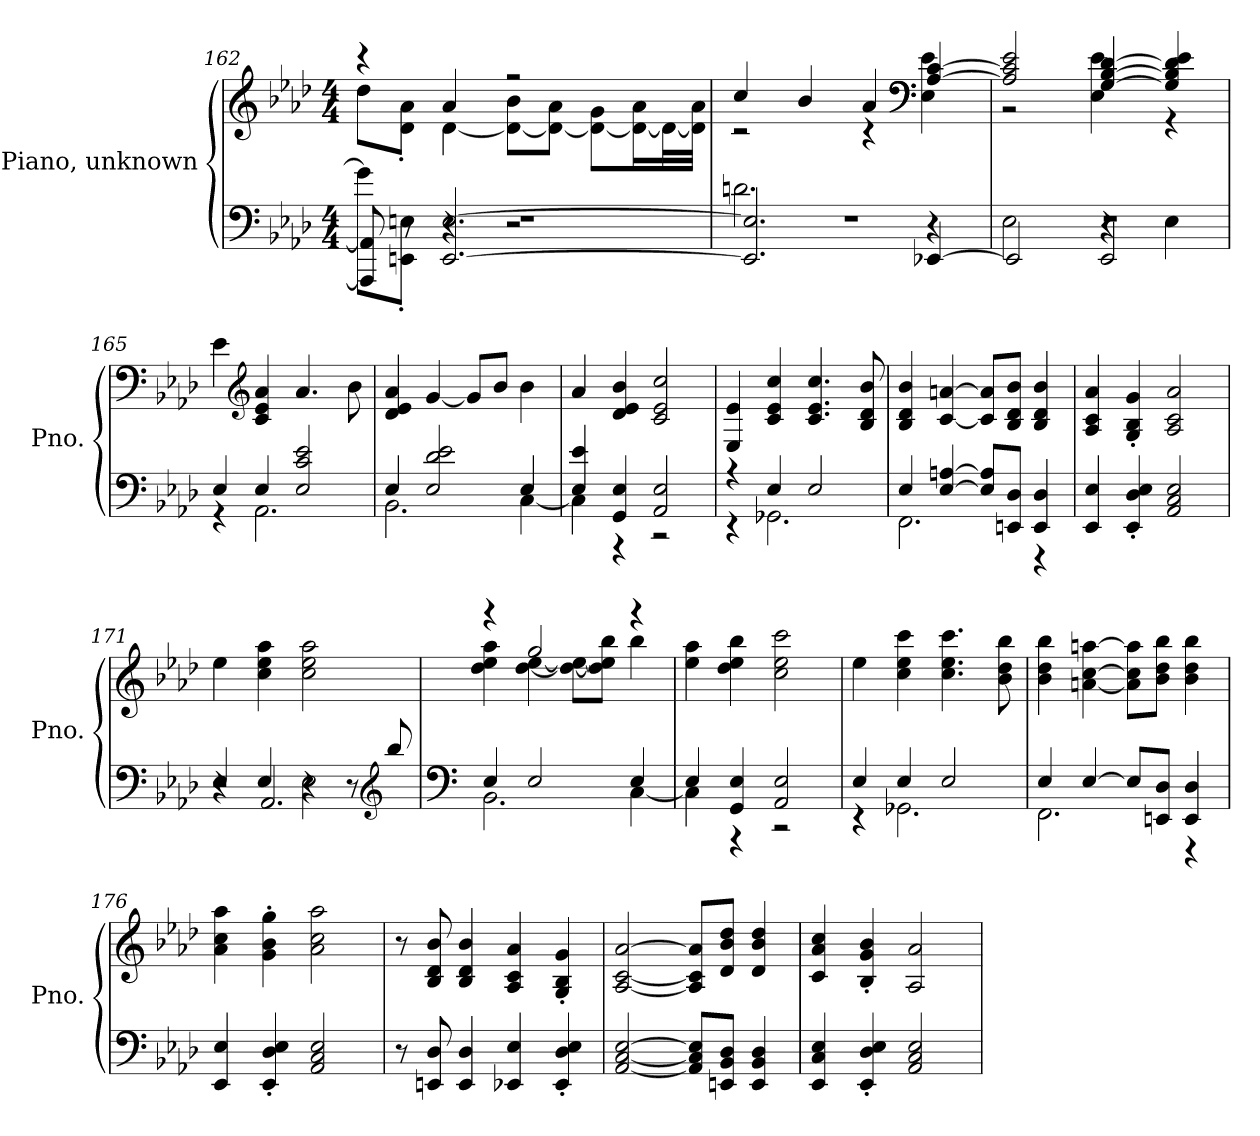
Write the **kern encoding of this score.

**kern	**kern
*part1	*part1
*staff2	*staff1
*I"Piano, unknown	*
*I'Pno.	*
*clefF4	*clefG2
*k[b-e-a-d-]	*k[b-e-a-d-]
*M4/4	*M4/4
=162	=162
*^	*^
*	*^	*	*
1r	8g\L]	8AAA/] 8AA/]	4r	8dd-\L
.	8EEn\' 8En\'J	8r	.	8d-\' 8a-\'J
.	4r	[2.EE/ [2.E/	4a-/	[4d-\
.	2r	.	2r	8d-\_ 8b-\L
.	.	.	.	8d-\_ 8a-\J
.	.	.	.	8d-\_ 8g\L
.	.	.	.	16d-\_ 16a-\L
.	.	.	.	32d-\L_
.	.	.	.	32d-\] 32a-\JJJ
=163	=163	=163	=163	=163
1r	2.dn\	2.EE/] 2.E/]	4cc/	2r
.	.	.	4b-/	.
.	.	.	4a-/	4r
*	*	*	*clefF4	*
.	4r	[4EE-X/	[4A-/ [4c/	4E-\ 4e-\
=164	=164	=164	=164	=164
1r	2E-\	2EE-/]	2A-/] 2c/] 2e-/	2r
.	4r	2EE-/	[4G/ [4B-/ [4d-/	4E-\ 4e-\
.	4E-\	.	4G/] 4B-/] 4d-/] 4e-/	4r
*	*v	*v	*	*
*	*	*v	*v
=165	=165	=165
4E-/	4r	4e-\
*	*	*clefG2
4E-/	2.AA-\	4c/ 4e-/ 4a-/
2E-/ 2c/ 2e-/	.	4.a-/
.	.	8b-\
!!LO:LB:g=z
=166	=166	=166
4E-/	2.BB-\	4d-/ 4e-/ 4a-/
2E-/ 2d-/ 2e-/	.	[4g/
.	.	8g/L]
.	.	8b-/J
4E-/	[4C\	4b-\
=167	=167	=167
4E-/ 4e-/	4C\]	4a-/
4GG/ 4E-/	4r	4d-/ 4e-/ 4b-/
2AA-/ 2E-/	2r	2c/ 2e-/ 2cc/
=168	=168	=168
4r	4r	4E-/ 4e-/
4E-/	2.GG-X\	4c/ 4e-/ 4cc/
2E-/	.	4.c/ 4.e-/ 4.cc/
.	.	8B-/ 8d-/ 8b-/
=169	=169	=169
4E-/	2.FF\	4B-/ 4d-/ 4b-/
[4E-/ [4An/	.	[4c/ [4an/
8E-/] 8A/]L	.	8c/] 8a/]L
8EEn/ 8D-/J	.	8B-/ 8d-/ 8b-/J
4EE/ 4D-/	4r	4B-/ 4d-/ 4b-/
*v	*v	*
=170	=170
4EE-/ 4E-/	4A-/ 4c/ 4a-/
4EE-/' 4D-/' 4E-/'	4G/' 4B-/' 4g/'
2AA-/ 2C/ 2E-/	2A-/ 2c/ 2a-/
=171	=171
*^	*
*	*^	*
4E-/	2r	4r	4ee-\
4E-/	.	2.AA-/	4cc\ 4ee-\ 4aa-\
4r	2E-\	.	2cc\ 2ee-\ 2aa-\
8r	.	.	.
*clefG2	*	*	*
8bb-/	.	.	.
*v	*v	*v	*
!!LO:LB:g=z
=172	=172
*clefF4	*
*^	*^
4E-/	2.BB-\	4r	4dd-\ 4ee-\ 4aa-\
2E-/	.	2gg/	[4dd-\ [4ee-\
.	.	.	8dd-\_ 8ee-\_L
.	.	.	8dd-\] 8ee-\] 8bb-\J
4E-/	[4C\	4r	4bb-\
*	*	*v	*v
=173	=173	=173
4E-/	4C\]	4ee-\ 4aa-\
4GG/ 4E-/	4r	4dd-\ 4ee-\ 4bb-\
2AA-/ 2E-/	2r	2cc\ 2ee-\ 2ccc\
=174	=174	=174
4E-/	4r	4ee-\
4E-/	2.GG-X\	4cc\ 4ee-\ 4ccc\
2E-/	.	4.cc\ 4.ee-\ 4.ccc\
.	.	8b-\ 8dd-\ 8bb-\
=175	=175	=175
4E-/	2.FF\	4b-\ 4dd-\ 4bb-\
[4E-/	.	[4an\ [4cc\ [4aan\
8E-/L]	.	8a\] 8cc\] 8aa\]L
8EEn/ 8D-/J	.	8b-\ 8dd-\ 8bb-\J
4EE/ 4D-/	4r	4b-\ 4dd-\ 4bb-\
*v	*v	*
=176	=176
4EE-/ 4E-/	4a-\ 4cc\ 4aa-\
4EE-/' 4D-/' 4E-/'	4g\' 4b-\' 4gg\'
2AA-/ 2C/ 2E-/	2a-\ 2cc\ 2aa-\
!!LO:PB:g=z
=177	=177
8r	8r
8EEn/ 8D-/	8B-/ 8d-/ 8b-/
4EE/ 4D-/	4B-/ 4d-/ 4b-/
4EE-X/ 4E-/	4A-/ 4c/ 4a-/
4EE-/' 4D-/' 4E-/'	4G/' 4B-/' 4g/'
=178	=178
[2AA-/ [2C/ [2E-/	[2A-/ [2c/ [2a-/
8AA-/] 8C/] 8E-/]L	8A-/] 8c/] 8a-/]L
8EEn/ 8BB-/ 8D-/J	8d-/ 8b-/ 8dd-/J
4EE/ 4BB-/ 4D-/	4d-/ 4b-/ 4dd-/
=179	=179
4EE-/ 4C/ 4E-/	4c/ 4a-/ 4cc/
4EE-/' 4D-/' 4E-/'	4B-/' 4g/' 4b-/'
2AA-/ 2C/ 2E-/	2A-/ 2a-/
=	=
*-	*-
